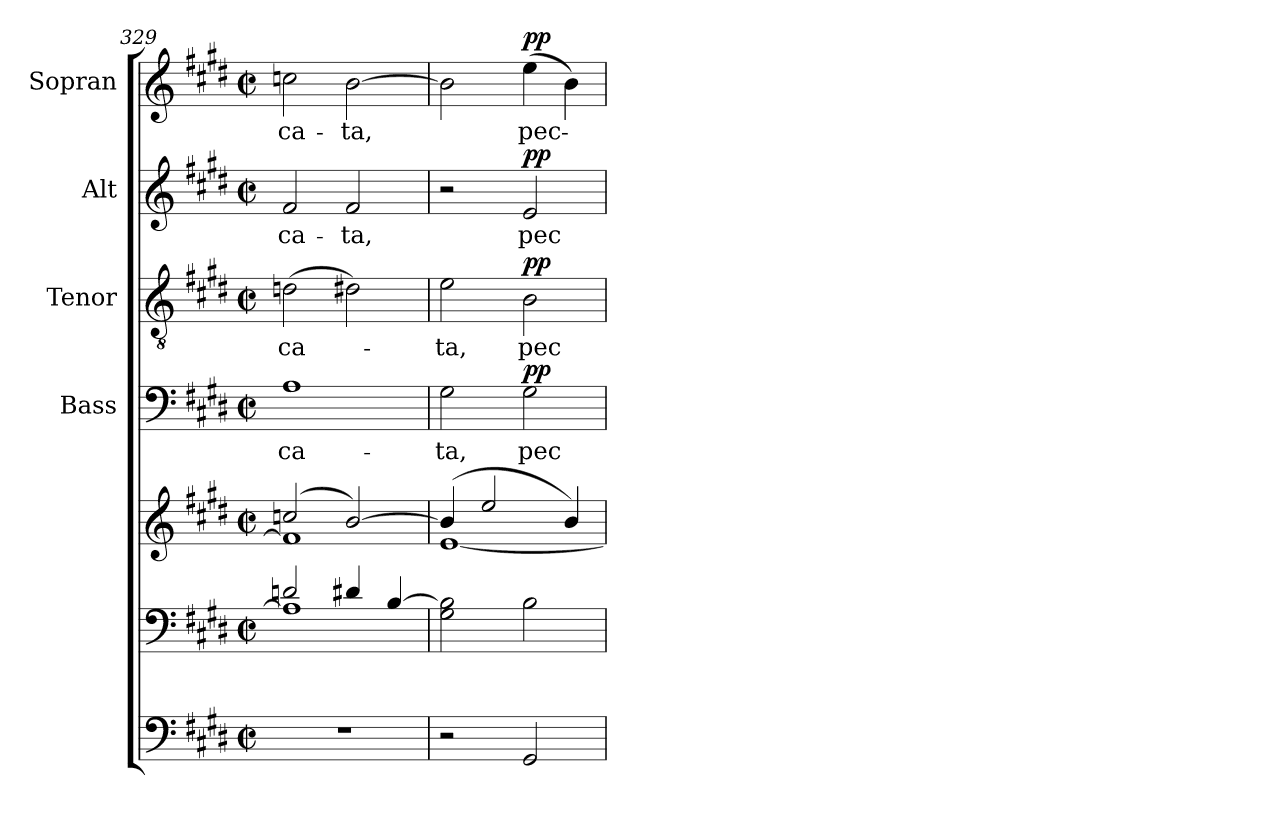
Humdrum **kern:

**kern	**kern	**kern	**kern	**text	**dynam	**kern	**text	**dynam	**kern	**text	**dynam	**kern	**text	**dynam
*part6	*part5	*part5	*part4	*part4	*part4	*part3	*part3	*part3	*part2	*part2	*part2	*part1	*part1	*part1
*staff7	*staff6	*staff5	*staff4	*staff4	*staff4	*staff3	*staff3	*staff3	*staff2	*staff2	*staff2	*staff1	*staff1	*staff1
*	*	*	*I"Bass	*	*	*I"Tenor	*	*	*I"Alt	*	*	*I"Sopran	*	*
*	*	*	*I'B.	*	*	*I'T.	*	*	*I'A.	*	*	*I'S.	*	*
*clefF4	*clefF4	*clefG2	*clefF4	*	*	*clefGv2	*	*	*clefG2	*	*	*clefG2	*	*
*ITrd7c12	*	*	*	*	*	*	*	*	*	*	*	*	*	*
*k[f#c#g#d#]	*k[f#c#g#d#]	*k[f#c#g#d#]	*k[f#c#g#d#]	*	*	*k[f#c#g#d#]	*	*	*k[f#c#g#d#]	*	*	*k[f#c#g#d#]	*	*
*E:	*E:	*E:	*E:	*	*	*E:	*	*	*E:	*	*	*E:	*	*
*M2/2	*M2/2	*M2/2	*M2/2	*	*	*M2/2	*	*	*M2/2	*	*	*M2/2	*	*
*met(c|)	*met(c|)	*met(c|)	*met(c|)	*	*	*met(c|)	*	*	*met(c|)	*	*	*met(c|)	*	*
=329	=329	=329	=329	=329	=329	=329	=329	=329	=329	=329	=329	=329	=329	=329
*	*^	*^	*	*	*	*	*	*	*	*	*	*	*	*
!	!	!	!	!	!	!LO:LY:b	!	!	!LO:LY:b	!	!	!LO:LY:b	!	!	!LO:LY:b	!
1r	2dn/	1A]	(>2ccn/	1f#]	1A	-ca-	.	(>2dn\	-ca-	.	2f#/	-ca-	.	2ccn\	-ca-	.
!	!	!	!	!	!	!	!	!	!	!	!	!LO:LY:b	!	!	!LO:LY:b	!
.	4d#X/	.	[>2b/)	.	.	.	.	2d#X\)	.	.	2f#/	-ta,	.	[2b\	-ta,	.
.	[>4B/	.	.	.	.	.	.	.	.	.	.	.	.	.	.	.
*	*v	*v	*	*	*	*	*	*	*	*	*	*	*	*	*	*
=330	=330	=330	=330	=330	=330	=330	=330	=330	=330	=330	=330	=330	=330	=330	=330
!	!	!	!	!	!LO:LY:b	!	!	!LO:LY:b	!	!	!	!	!	!	!
2r	2G#\ 2B\]	(>4b/]	[<1e	2G#\	-ta,	.	2e\	-ta,	.	2r	.	.	2b\]	.	.
.	.	2ee/	.	.	.	.	.	.	.	.	.	.	.	.	.
!	!	!	!	!	!LO:LY:b	!LO:DY:a	!	!LO:LY:b	!LO:DY:a	!	!LO:LY:b	!LO:DY:a	!	!LO:LY:b	!LO:DY:a
2GGG#/	2B\	.	.	2G#\	pec-	pp	2B\	pec-	pp	2e/	pec-	pp	(>4ee\	pec-	pp
.	.	4b/)	.	.	.	.	.	.	.	.	.	.	4b\)	.	.
*	*	*v	*v	*	*	*	*	*	*	*	*	*	*	*	*
=	=	=	=	=	=	=	=	=	=	=	=	=	=	=
*-	*-	*-	*-	*-	*-	*-	*-	*-	*-	*-	*-	*-	*-	*-
